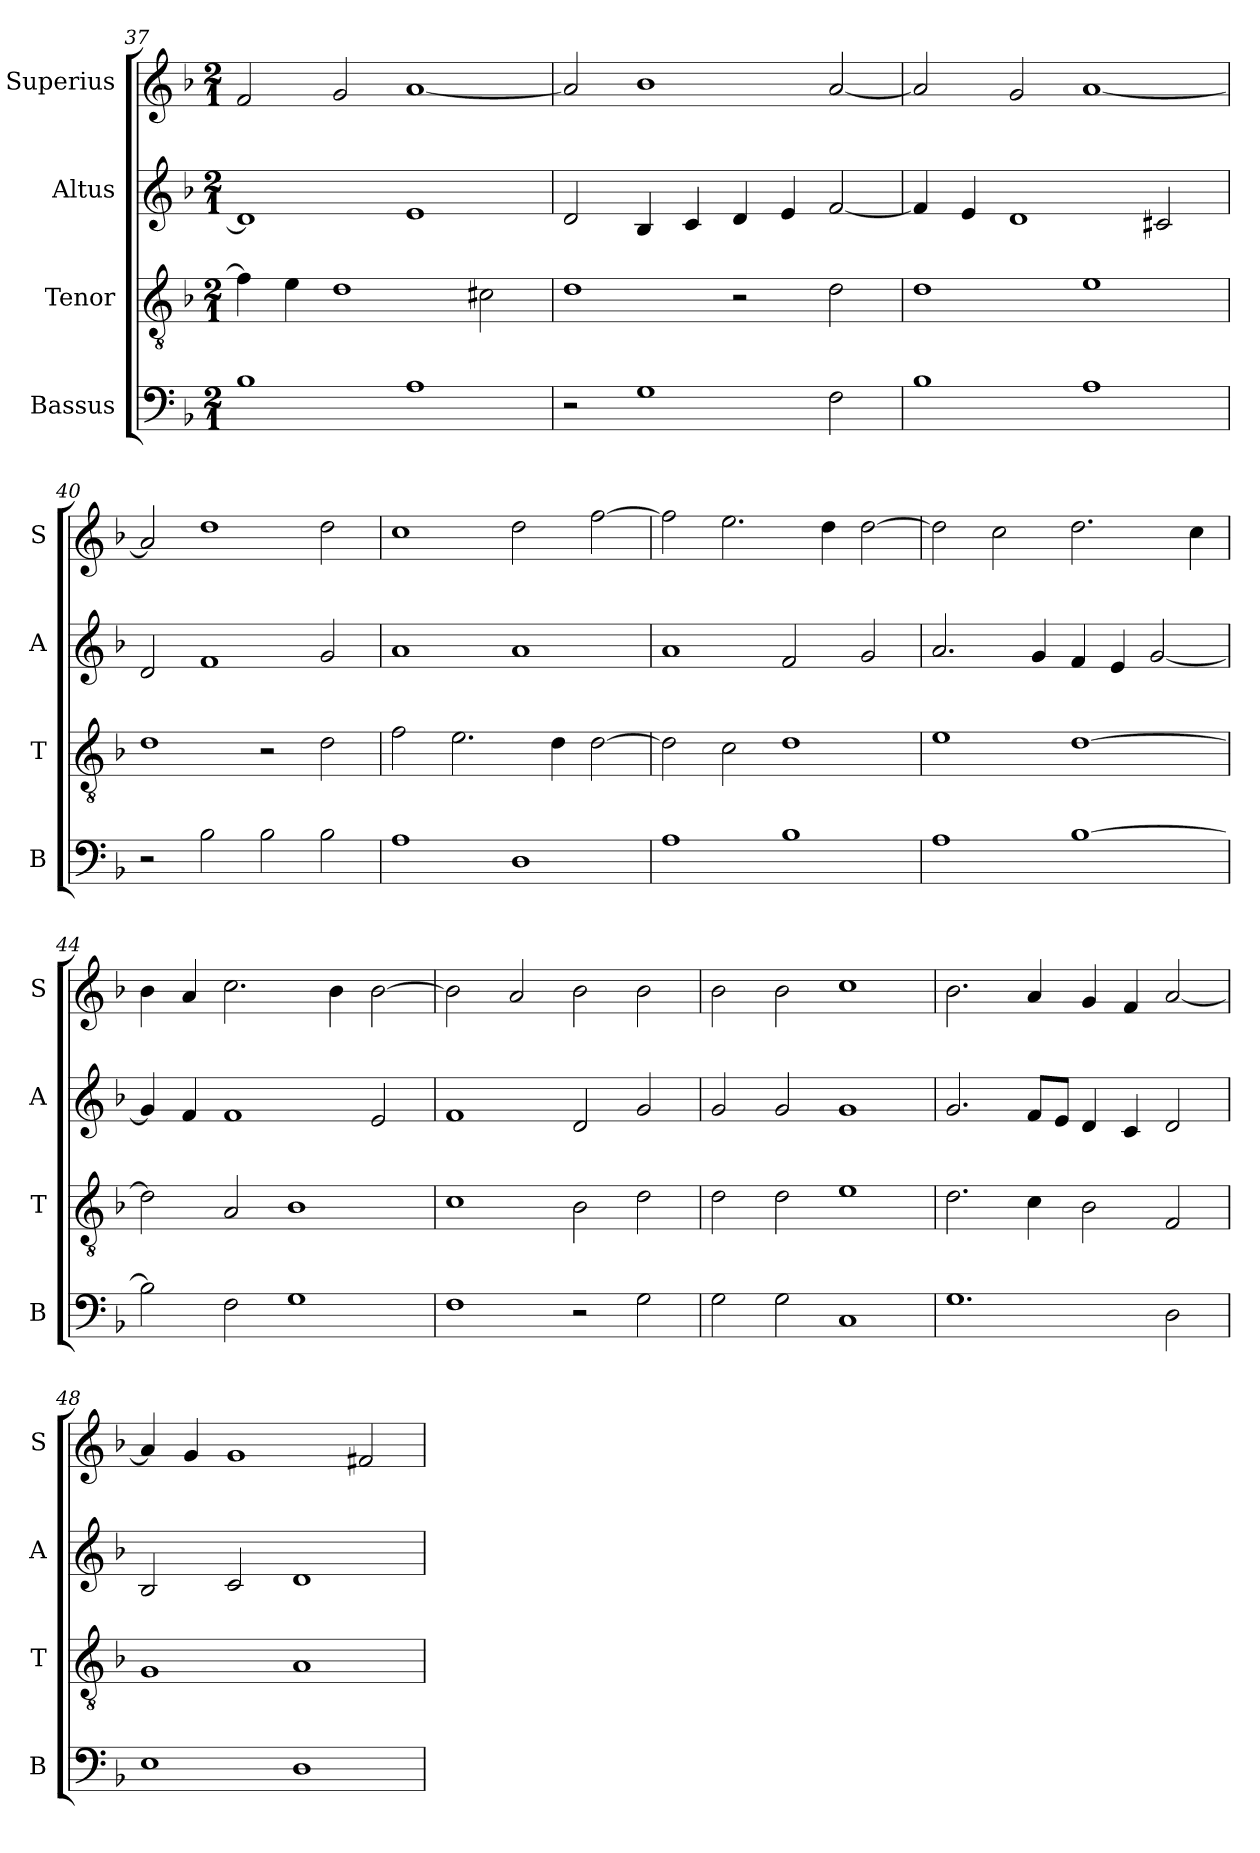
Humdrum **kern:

**kern	**kern	**kern	**kern
*part4	*part3	*part2	*part1
*staff4	*staff3	*staff2	*staff1
*I"Bassus	*I"Tenor	*I"Altus	*I"Superius
*I'B	*I'T	*I'A	*I'S
*clefF4	*clefGv2	*clefG2	*clefG2
*k[b-]	*k[b-]	*k[b-]	*k[b-]
*F:	*F:	*F:	*F:
*M2/1	*M2/1	*M2/1	*M2/1
=37	=37	=37	=37
1B-	4f]	1d]	2f
.	4e	.	.
.	1d	.	2g
1A	.	1e	[1a
.	2c#X	.	.
=38	=38	=38	=38
2r	1d	2d	2a]
1G	.	4B-	1b-
.	.	4c	.
.	2r	4d	.
.	.	4e	.
2F	2d	[2f	[2a
=39	=39	=39	=39
1B-	1d	4f]	2a]
.	.	4e	.
.	.	1d	2g
1A	1e	.	[1a
.	.	2c#X	.
=40	=40	=40	=40
2r	1d	2d	2a]
2B-	.	1f	1dd
2B-	2r	.	.
2B-	2d	2g	2dd
=41	=41	=41	=41
1A	2f	1a	1cc
.	2.e	.	.
1D	.	1a	2dd
.	4d	.	.
.	[2d	.	[2ff
=42	=42	=42	=42
1A	2d]	1a	2ff]
.	2c	.	2.ee
1B-	1d	2f	.
.	.	.	4dd
.	.	2g	[2dd
=43	=43	=43	=43
1A	1e	2.a	2dd]
.	.	.	2cc
.	.	4g	.
[1B-	[1d	4f	2.dd
.	.	4e	.
.	.	[2g	.
.	.	.	4cc
=44	=44	=44	=44
2B-]	2d]	4g]	4b-
.	.	4f	4a
2F	2A	1f	2.cc
1G	1B-	.	.
.	.	.	4b-
.	.	2e	[2b-
=45	=45	=45	=45
1F	1c	1f	2b-]
.	.	.	2a
2r	2B-	2d	2b-
2G	2d	2g	2b-
=46	=46	=46	=46
2G	2d	2g	2b-
2G	2d	2g	2b-
1C	1e	1g	1cc
=47	=47	=47	=47
1.G	2.d	2.g	2.b-
.	4c	8fL	4a
.	.	8eJ	.
.	2B-	4d	4g
.	.	4c	4f
2D	2F	2d	[2a
=48	=48	=48	=48
1E	1G	2B-	4a]
.	.	.	4g
.	.	2c	1g
1D	1A	1d	.
.	.	.	2f#X
=	=	=	=
*-	*-	*-	*-
